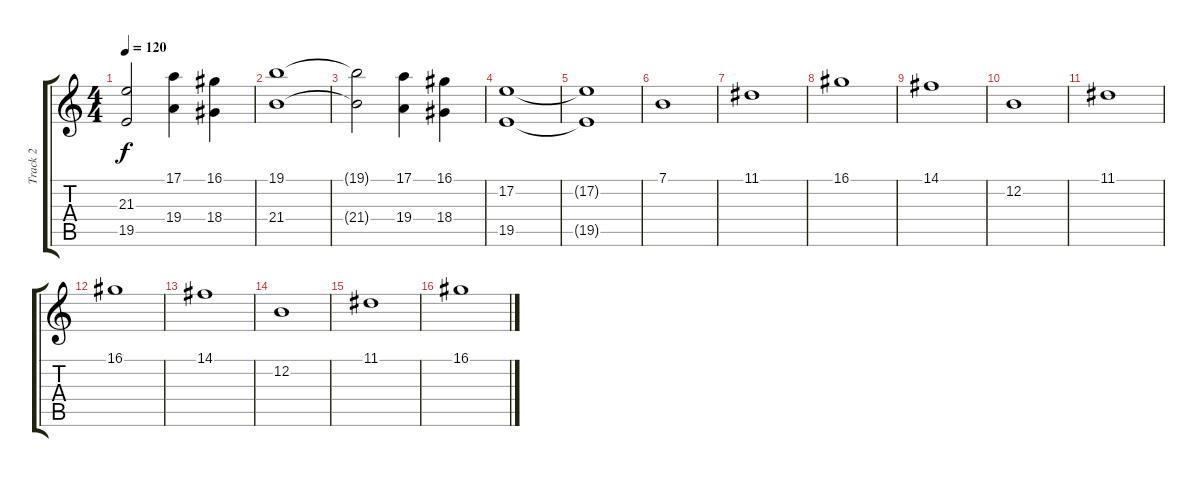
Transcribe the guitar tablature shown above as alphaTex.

\track ("Track 2" "Track 2") {instrument pad8sweep}
\staff {score tabs}
\tuning (E4 B3 G3 D3 A2 E2) {hide}
\ts (4 4)
\tempo 120
\clef g2
\ks c
(21.3{t} 19.5{t}).2{dy f} (17.1 19.4).4 (16.1 18.4).4 |
(19.1 21.4).1 |
(19.1{t} 21.4{t}).2 (17.1 19.4).4 (16.1 18.4).4 |
(17.2 19.5).1 |
(17.2{t} 19.5{t}).1 |
7.1.1 |
11.1.1 |
16.1.1 |
14.1.1 |
12.2.1 |
11.1.1 |
16.1.1 |
14.1.1 |
12.2.1 |
11.1.1 |
16.1.1
